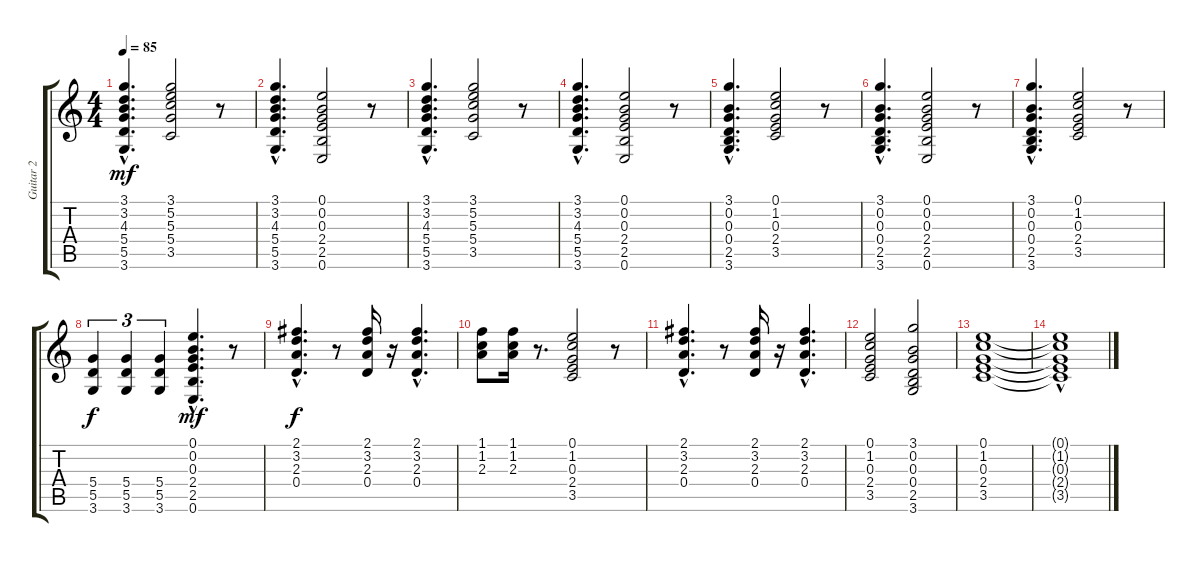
\track ("Guitar 2" "Guitar 2") {instrument distortionguitar}
\staff {score tabs}
\tuning (E4 B3 G3 D3 A2 E2) {hide}
\ts (4 4)
\tempo 85
\clef g2
\ks c
(3.1{hac} 3.2{hac} 4.3{hac} 5.4{hac} 5.5{hac} 3.6{hac}).4{d dy mf} (3.1 5.2 5.3 5.4 3.5).2 r.8 |
(3.1{hac} 3.2{hac} 4.3{hac} 5.4{hac} 5.5{hac} 3.6{hac}).4{d} (0.1 0.2 0.3 2.4 2.5 0.6).2 r.8 |
(3.1{hac} 3.2{hac} 4.3{hac} 5.4{hac} 5.5{hac} 3.6{hac}).4{d} (3.1 5.2 5.3 5.4 3.5).2 r.8 |
(3.1{hac} 3.2{hac} 4.3{hac} 5.4{hac} 5.5{hac} 3.6{hac}).4{d} (0.1 0.2 0.3 2.4 2.5 0.6).2 r.8 |
(3.1{hac} 0.2{hac} 0.3{hac} 0.4{hac} 2.5{hac} 3.6{hac}).4{d} (0.1 1.2 0.3 2.4 3.5).2 r.8 |
(3.1{hac} 0.2{hac} 0.3{hac} 0.4{hac} 2.5{hac} 3.6{hac}).4{d} (0.1 0.2 0.3 2.4 2.5 0.6).2 r.8 |
(3.1{hac} 0.2{hac} 0.3{hac} 0.4{hac} 2.5{hac} 3.6{hac}).4{d} (0.1 1.2 0.3 2.4 3.5).2 r.8 |
(5.4 5.5 3.6).4{tu (3 2) dy f} (5.4 5.5 3.6).4{tu (3 2)} (5.4 5.5 3.6).4{tu (3 2)} (0.1{hac} 0.2{hac} 0.3{hac} 2.4{hac} 2.5{hac} 0.6{hac}).4{d dy mf} r.8 |
(2.1{hac} 3.2{hac} 2.3{hac} 0.4{hac}).4{d dy f} r.8 (2.1 3.2 2.3 0.4).16 r.16 (2.1{hac} 3.2{hac} 2.3{hac} 0.4{hac}).4{d} |
(1.1 1.2 2.3).8 (1.1 1.2 2.3).16 r.8{d} (0.1 1.2 0.3 2.4 3.5).2 r.8 |
(2.1{hac} 3.2{hac} 2.3{hac} 0.4{hac}).4{d} r.8 (2.1 3.2 2.3 0.4).16 r.16 (2.1{hac} 3.2{hac} 2.3{hac} 0.4{hac}).4{d} |
(0.1 1.2 0.3 2.4 3.5).2 (3.1 0.2 0.3 0.4 2.5 3.6).2 |
(0.1 1.2 0.3 2.4 3.5).1 |
(0.1{t} 1.2{t} 0.3{hac t} 2.4{hac t} 3.5{t}).1
